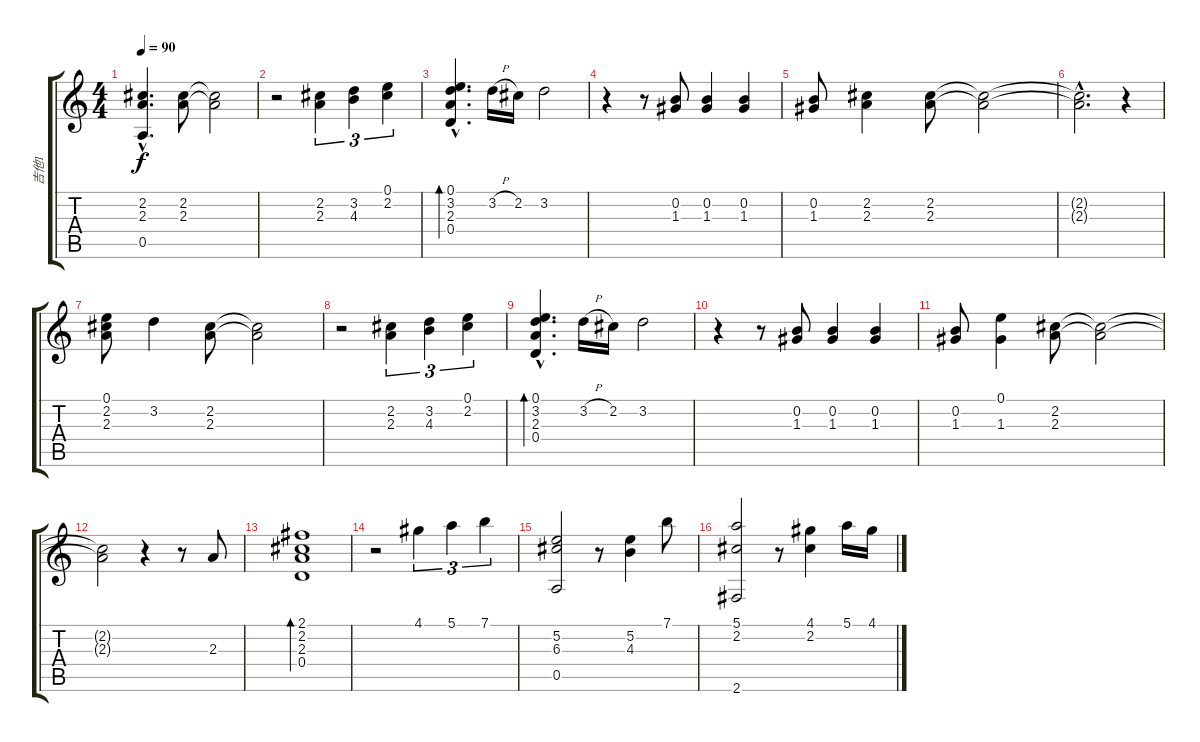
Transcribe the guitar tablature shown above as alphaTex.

\track ("吉他1" "吉他1") {instrument acousticguitarnylon}
\staff {score tabs}
\tuning (E4 B3 G3 D3 A2 E2) {hide}
\ts (4 4)
\tempo 90
\clef g2
\ks c
(2.2{hac} 2.3{hac} 0.5{hac}).4{d dy f} (2.2 2.3).8 (2.2{t} 2.3{t}).2 |
r.2 (2.2 2.3).4{tu (3 2)} (3.2 4.3).4{tu (3 2)} (0.1 2.2).4{tu (3 2)} |
(0.1{hac} 3.2{hac} 2.3{hac} 0.4{hac}).4{d bd 120} 3.2{h}.16 2.2.16 3.2.2 |
r.4 r.8 (0.2 1.3).8 (0.2 1.3).4 (0.2 1.3).4 |
(0.2 1.3).8 (2.2 2.3).4 (2.2 2.3).8 (2.2{t} 2.3{t}).2 |
(2.2{hac t} 2.3{hac t}).2{d} r.4 |
(0.1 2.2 2.3).8 3.2.4 (2.2 2.3).8 (2.2{t} 2.3{t}).2 |
r.2 (2.2 2.3).4{tu (3 2)} (3.2 4.3).4{tu (3 2)} (0.1 2.2).4{tu (3 2)} |
(0.1{hac} 3.2{hac} 2.3{hac} 0.4{hac}).4{d bd 120} 3.2{h}.16 2.2.16 3.2.2 |
r.4 r.8 (0.2 1.3).8 (0.2 1.3).4 (0.2 1.3).4 |
(0.2 1.3).8 (0.1 1.3).4 (2.2 2.3).8 (2.2{t} 2.3{t}).2 |
(2.2{t} 2.3{t}).2 r.4 r.8 2.3.8 |
(2.1 2.2 2.3 0.4).1{bd 120} |
r.2 4.1.4{tu (3 2)} 5.1.4{tu (3 2)} 7.1.4{tu (3 2)} |
(5.2 6.3 0.5).2 r.8 (5.2 4.3).4 7.1.8 |
(5.1 2.2 2.6).2 r.8 (4.1 2.2).4 5.1.16 4.1.16
